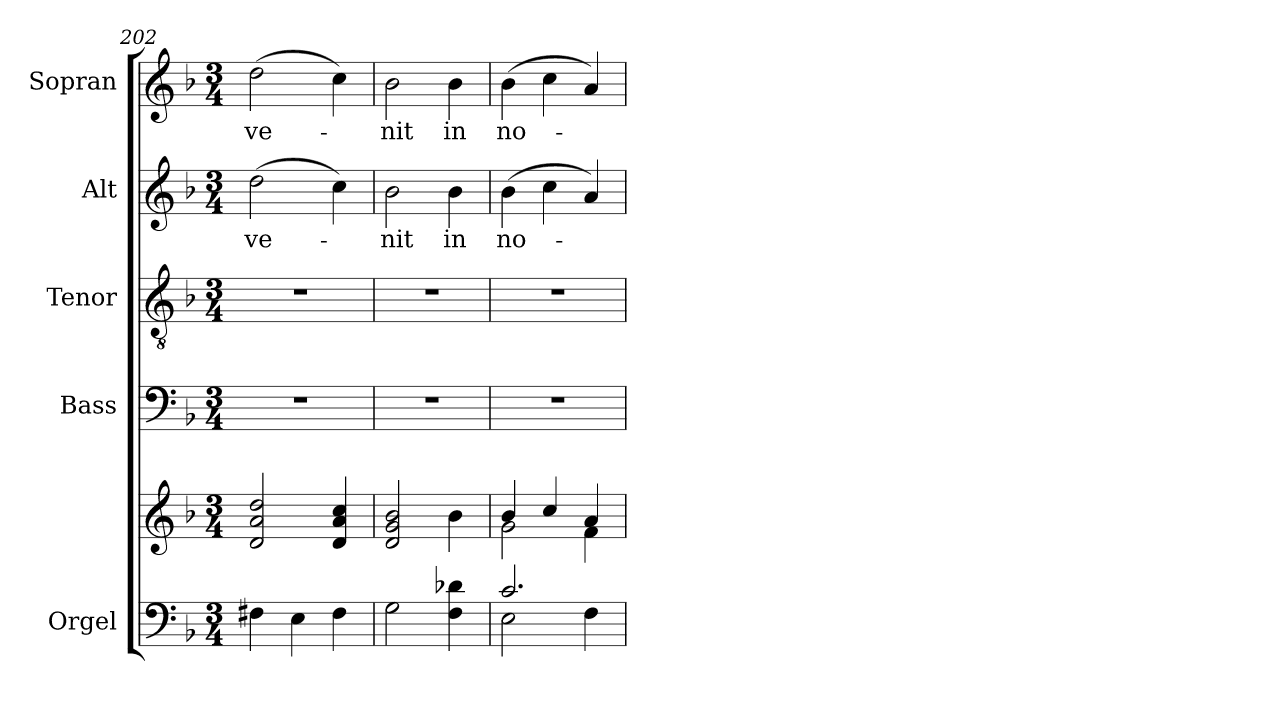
**kern	**kern	**kern	**kern	**kern	**text	**kern	**text
*part5	*part5	*part4	*part3	*part2	*part2	*part1	*part1
*staff6	*staff5	*staff4	*staff3	*staff2	*staff2	*staff1	*staff1
*I"Orgel	*	*I"Bass	*I"Tenor	*I"Alt	*	*I"Sopran	*
*I'Org.	*	*I'B.	*I'T.	*I'A.	*	*I'S.	*
*clefF4	*clefG2	*clefF4	*clefGv2	*clefG2	*	*clefG2	*
*k[b-]	*k[b-]	*k[b-]	*k[b-]	*k[b-]	*	*k[b-]	*
*F:	*F:	*F:	*F:	*F:	*	*F:	*
*M3/4	*M3/4	*M3/4	*M3/4	*M3/4	*	*M3/4	*
=202	=202	=202	=202	=202	=202	=202	=202
!	!	!	!	!	!LO:LY:b	!	!LO:LY:b
4F#X\	2d/ 2a/ 2dd/	2.r	2.r	(>2dd\	ve-	(>2dd\	ve-
4E\	.	.	.	.	.	.	.
4F#\	4d/ 4a/ 4cc/	.	.	4cc\)	.	4cc\)	.
=203	=203	=203	=203	=203	=203	=203	=203
!	!	!	!	!	!LO:LY:b	!	!LO:LY:b
2G\	2d/ 2g/ 2b-/	2.r	2.r	2b-\	-nit	2b-\	-nit
!	!	!	!	!	!LO:LY:b	!	!LO:LY:b
4F\ 4d-X\	4b-\	.	.	4b-\	in	4b-\	in
=204	=204	=204	=204	=204	=204	=204	=204
*^	*^	*	*	*	*	*	*
!	!	!	!	!	!	!	!LO:LY:b	!	!LO:LY:b
2.c/	2E\	4b-/	2g\	2.r	2.r	(>4b-\	no-	(>4b-\	no-
.	.	4cc/	.	.	.	4cc\	.	4cc\	.
.	4F\	4a/	4f\	.	.	4a/)	.	4a/)	.
*v	*v	*	*	*	*	*	*	*	*
*	*v	*v	*	*	*	*	*	*
=	=	=	=	=	=	=	=
*-	*-	*-	*-	*-	*-	*-	*-
